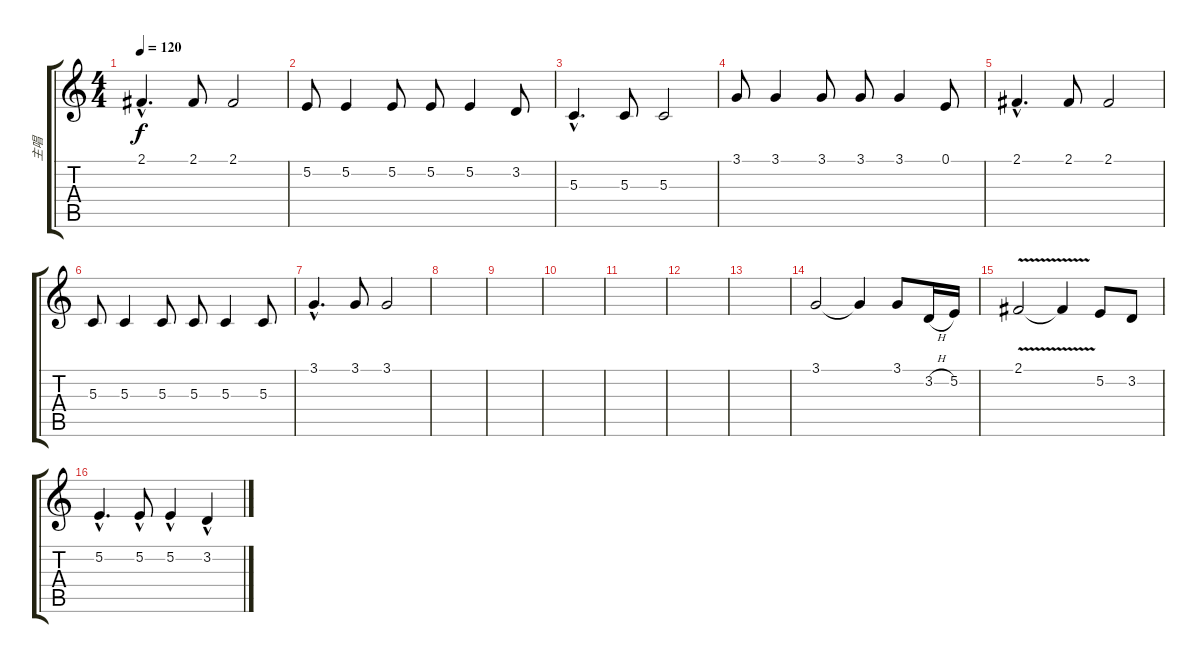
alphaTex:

\track ("主唱" "主唱") {instrument voiceoohs}
\staff {score tabs}
\tuning (E4 B3 G3 D3 A2 E2) {hide}
\ts (4 4)
\tempo 120
\clef g2
\ks c
2.1{hac}.4{d dy f} 2.1.8 2.1.2 |
5.2.8 5.2.4 5.2.8 5.2.8 5.2.4 3.2.8 |
5.3{hac}.4{d} 5.3.8 5.3.2 |
3.1.8 3.1.4 3.1.8 3.1.8 3.1.4 0.1.8 |
2.1{hac}.4{d} 2.1.8 2.1.2 |
5.3.8 5.3.4 5.3.8 5.3.8 5.3.4 5.3.8 |
3.1{hac}.4{d} 3.1.8 3.1.2 |
|
|
|
|
|
|
3.1.2 3.1{t}.4 3.1.8 3.2{h}.16 5.2.16 |
2.1{v}.2 2.1{t}.4 5.2.8 3.2.8 |
5.2{hac}.4{d} 5.2{hac}.8 5.2{hac}.4 3.2{hac}.4
